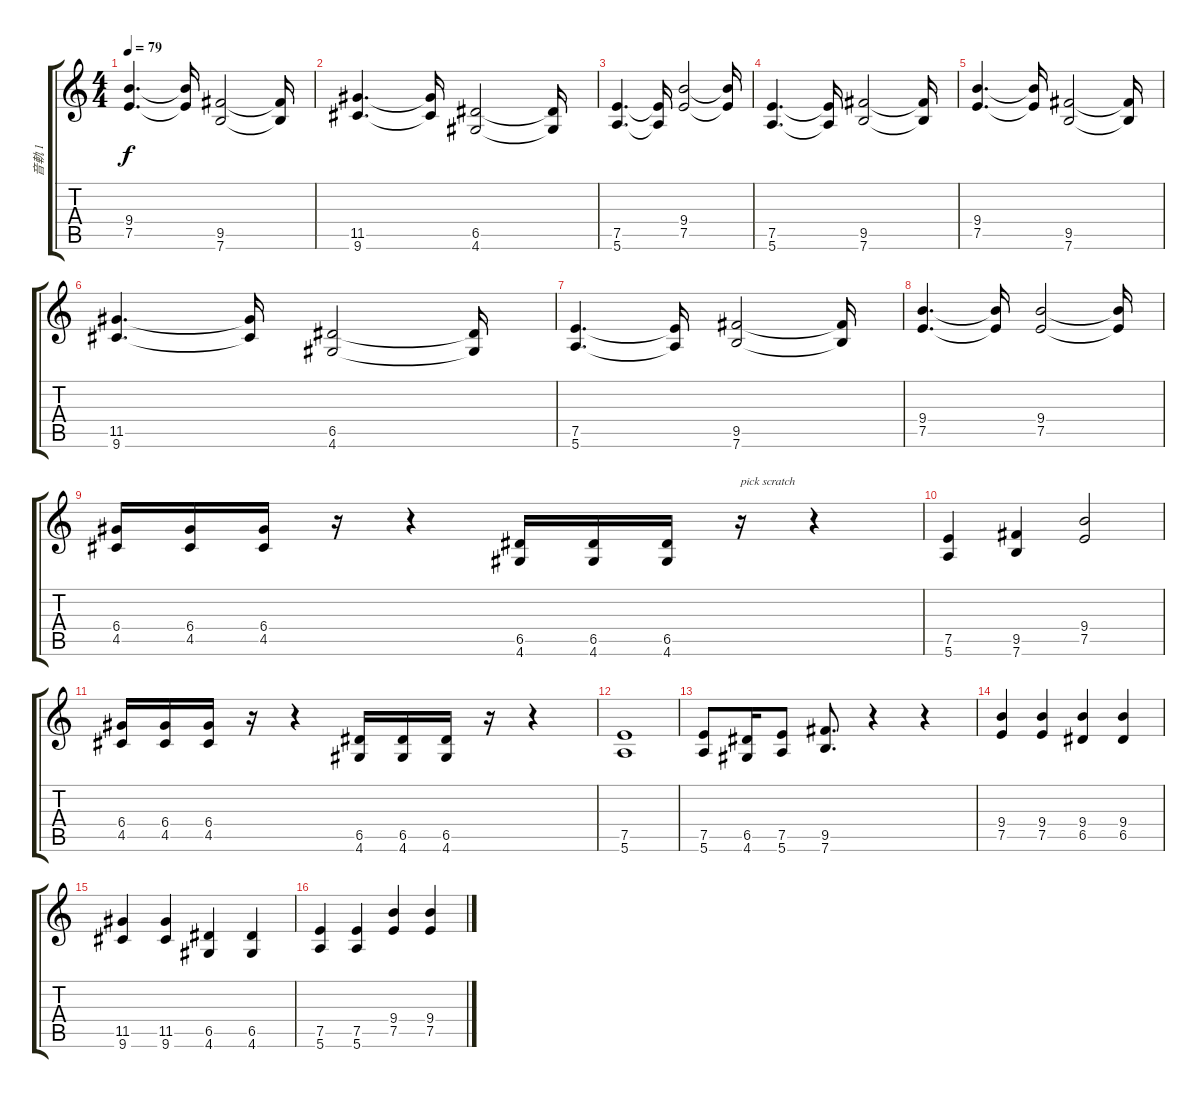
\track ("音軌 1" "音軌 1") {instrument overdrivenguitar}
\staff {score tabs}
\tuning (E4 B3 G3 D3 A2 E2) {hide}
\ts (4 4)
\tempo 79
\clef g2
\ks c
(9.4 7.5).4{d dy f instrument overdrivenguitar} (9.4{t} 7.5{t}).16 (9.5 7.6).2 (9.5{t} 7.6{t}).16 |
(11.5 9.6).4{d} (11.5{t} 9.6{t}).16 (6.5 4.6).2 (6.5{t} 4.6{t}).16 |
(7.5 5.6).4{d} (7.5{t} 5.6{t}).16 (9.4 7.5).2 (9.4{t} 7.5{t}).16 |
(7.5 5.6).4{d} (7.5{t} 5.6{t}).16 (9.5 7.6).2 (9.5{t} 7.6{t}).16 |
(9.4 7.5).4{d} (9.4{t} 7.5{t}).16 (9.5 7.6).2 (9.5{t} 7.6{t}).16 |
(11.5 9.6).4{d} (11.5{t} 9.6{t}).16 (6.5 4.6).2 (6.5{t} 4.6{t}).16 |
(7.5 5.6).4{d} (7.5{t} 5.6{t}).16 (9.5 7.6).2 (9.5{t} 7.6{t}).16 |
(9.4 7.5).4{d} (9.4{t} 7.5{t}).16 (9.4 7.5).2 (9.4{t} 7.5{t}).16 |
(6.4 4.5).16 (6.4 4.5).16 (6.4 4.5).16 r.16 r.4 (6.5 4.6).16 (6.5 4.6).16 (6.5 4.6).16 r.16{txt "pick scratch"} r.4 |
(7.5 5.6).4 (9.5 7.6).4 (9.4 7.5).2 |
(6.4 4.5).16 (6.4 4.5).16 (6.4 4.5).16 r.16 r.4 (6.5 4.6).16 (6.5 4.6).16 (6.5 4.6).16 r.16 r.4 |
(7.5 5.6).1 |
(7.5 5.6).8 (6.5 4.6).16 (7.5 5.6).8 (9.5 7.6).8{d} r.4 r.4 |
(9.4 7.5).4 (9.4 7.5).4 (9.4 6.5).4 (9.4 6.5).4 |
(11.5 9.6).4 (11.5 9.6).4 (6.5 4.6).4 (6.5 4.6).4 |
(7.5 5.6).4 (7.5 5.6).4 (9.4 7.5).4 (9.4 7.5).4
